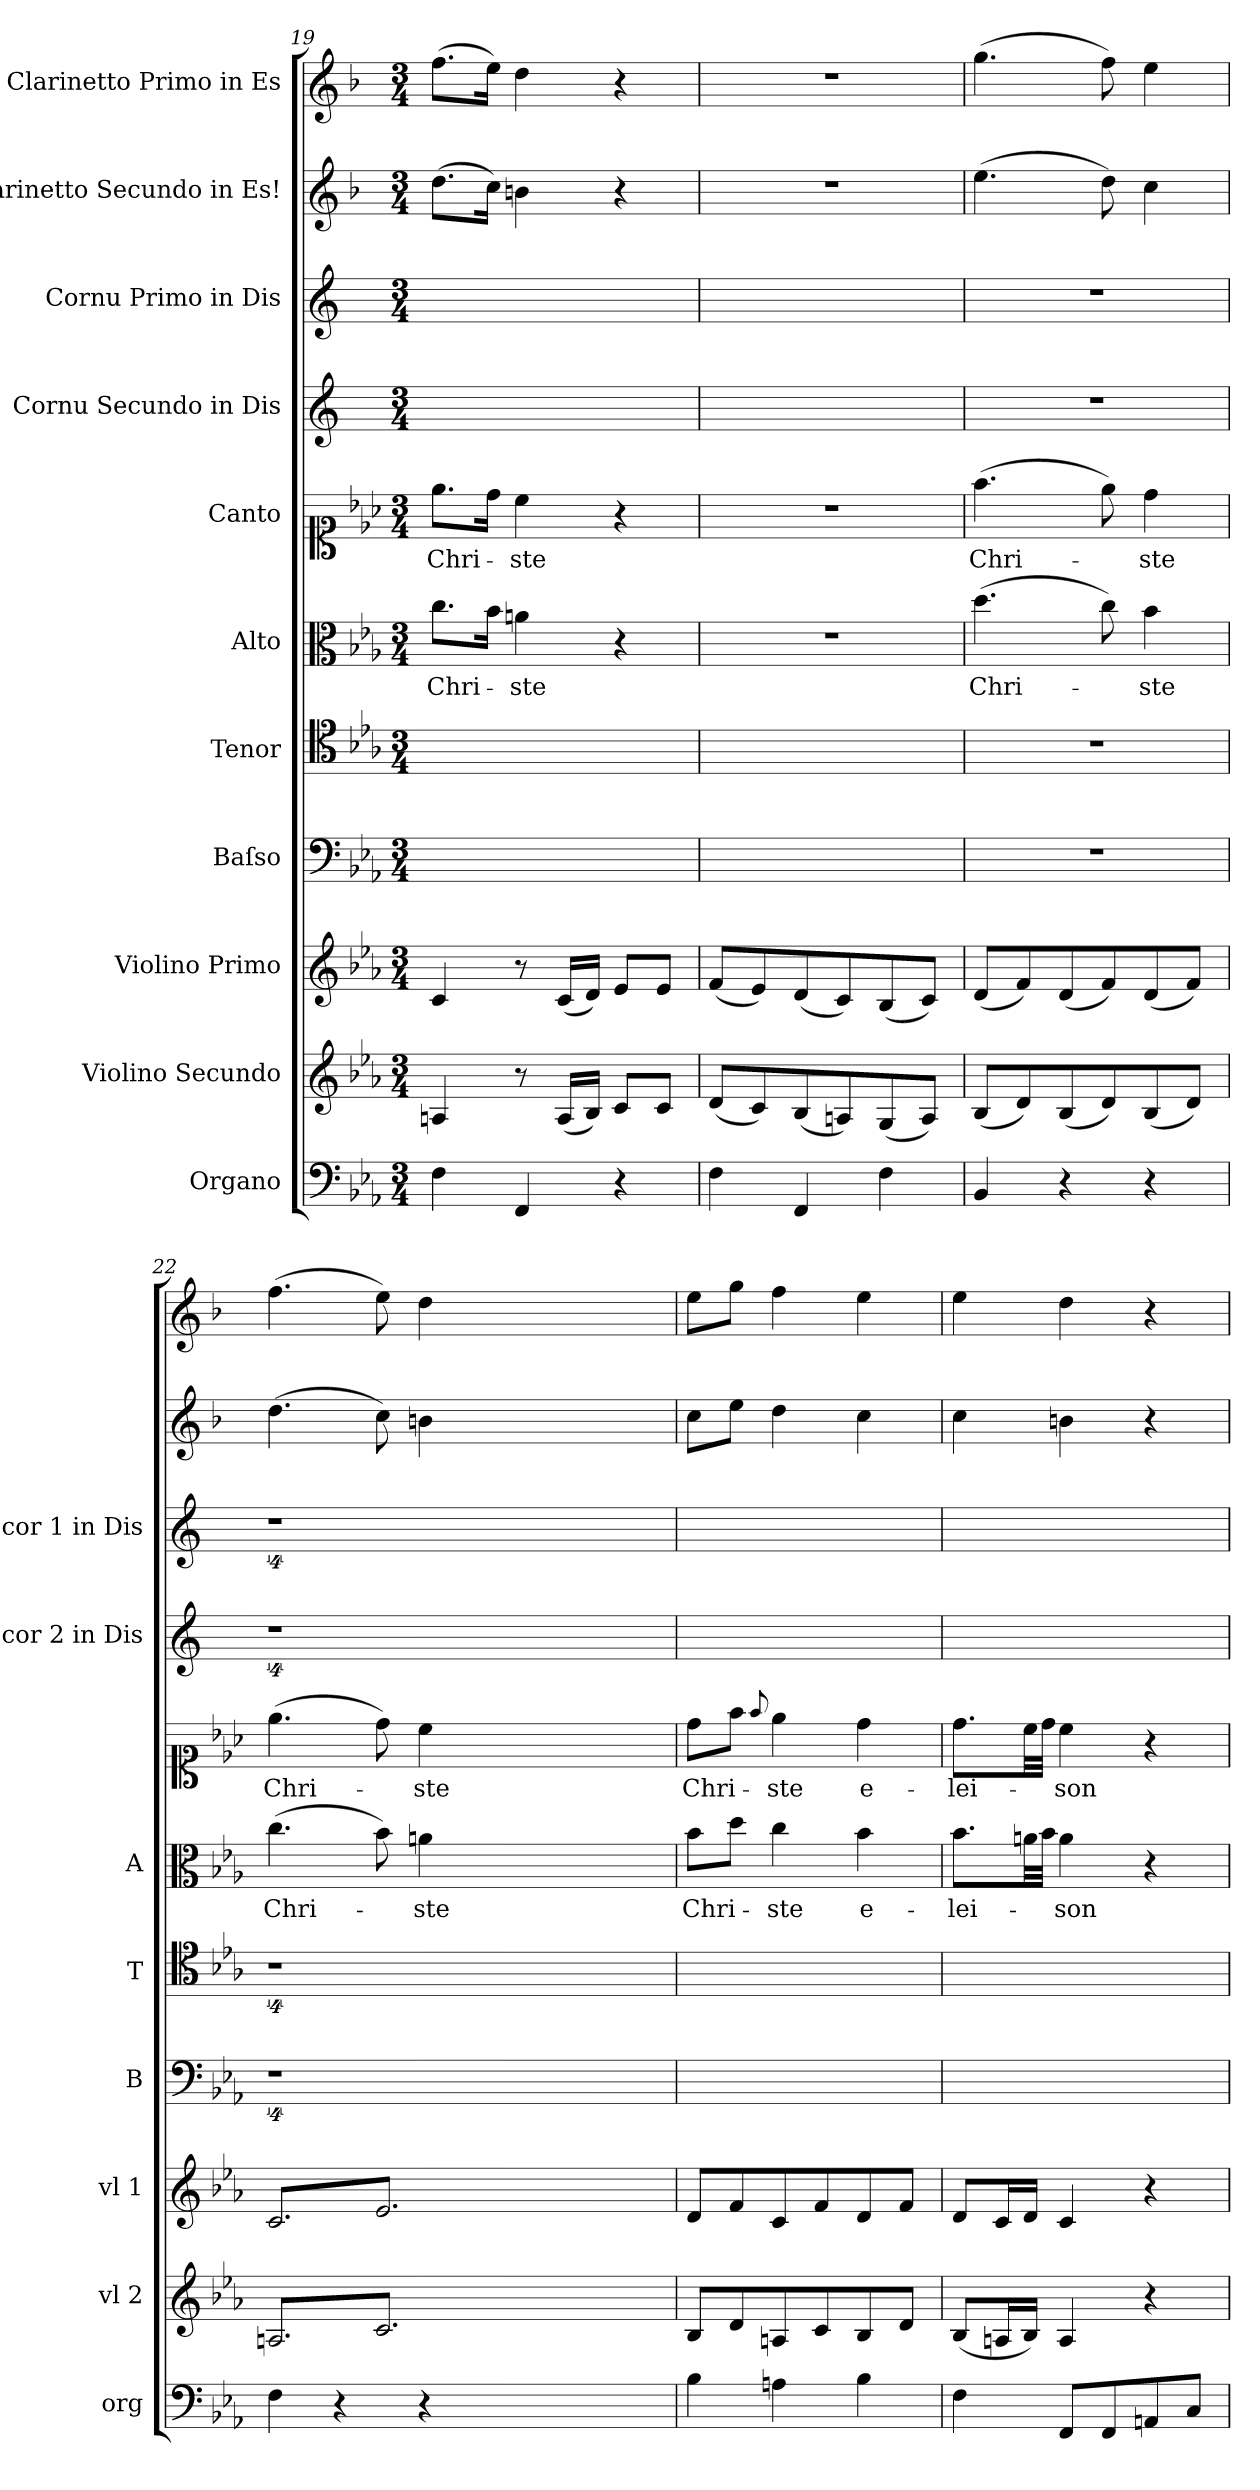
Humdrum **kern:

**kern	**kern	**kern	**kern	**kern	**kern	**text	**kern	**text	**kern	**kern	**kern	**kern
*part11	*part10	*part9	*part8	*part7	*part6	*part6	*part5	*part5	*part4	*part3	*part2	*part1
*staff11	*staff10	*staff9	*staff8	*staff7	*staff6	*staff6	*staff5	*staff5	*staff4	*staff3	*staff2	*staff1
*I"Organo	*I"Violino Secundo	*I"Violino Primo	*I"Baſso	*I"Tenor	*I"Alto	*	*I"Canto	*	*I"Cornu Secundo in Dis	*I"Cornu Primo in Dis	*I"Clarinetto Secundo in Es!	*I"Clarinetto Primo in Es
*I'org	*I'vl 2	*I'vl 1	*I'B	*I'T	*I'A	*	*	*	*I'cor 2 in Dis	*I'cor 1 in Dis	*	*
*clefF4	*clefG2	*clefG2	*clefF4	*clefC4	*clefC3	*	*clefC1	*	*clefG2	*clefG2	*clefG2	*clefG2
*	*	*	*	*	*	*	*	*	*ITrd-2c-3	*ITrd-2c-3	*ITrd1c2	*ITrd1c2
*k[b-e-a-]	*k[b-e-a-]	*k[b-e-a-]	*k[b-e-a-]	*k[b-e-a-]	*k[b-e-a-]	*	*k[b-e-a-]	*	*k[b-e-a-]	*k[b-e-a-]	*k[b-e-a-]	*k[b-e-a-]
*E-:	*E-:	*E-:	*E-:	*E-:	*E-:	*	*E-:	*	*E-:	*E-:	*E-:	*E-:
*M3/4	*M3/4	*M3/4	*M3/4	*M3/4	*M3/4	*	*M3/4	*	*M3/4	*M3/4	*M3/4	*M3/4
=19	=19	=19	=19	=19	=19	=19	=19	=19	=19	=19	=19	=19
!	!	!	!	!	!	!	!	!LO:LY:i	!	!	!	!
4F\	4An/	4c/	2.ryy	2.ryy	8.cc\L	Chri-	8.ee-\L	Chri-	2.ryy	2.ryy	(>8.cc\L	(>8.ee-\L
.	.	.	.	.	16b-\Jk	.	16dd\Jk	.	.	.	16b-\Jk)	16dd\Jk)
!	!	!	!	!	!	!	!	!LO:LY:i	!	!	!	!
4FF/	8r	8r	.	.	4an\	-ste	4cc\	-ste	.	.	4an\	4cc\
.	(<16A/LL	(<16c/LL	.	.	.	.	.	.	.	.	.	.
.	16B-/JJ)	16d/JJ)	.	.	.	.	.	.	.	.	.	.
4r	8c/L	8e-/L	.	.	4r	.	4r	.	.	.	4r	4r
.	8c/J	8e-/J	.	.	.	.	.	.	.	.	.	.
=20	=20	=20	=20	=20	=20	=20	=20	=20	=20	=20	=20	=20
4F\	(<8d/L	(<8f/L	2.ryy	2.ryy	2.r	.	2.r	.	2.ryy	2.ryy	2.r	2.r
.	8c/)	8e-/)	.	.	.	.	.	.	.	.	.	.
4FF/	(<8B-/	(<8d/	.	.	.	.	.	.	.	.	.	.
.	8An/)	8c/)	.	.	.	.	.	.	.	.	.	.
4F\	(<8G/	(<8B-/	.	.	.	.	.	.	.	.	.	.
.	8A/J)	8c/J)	.	.	.	.	.	.	.	.	.	.
=21	=21	=21	=21	=21	=21	=21	=21	=21	=21	=21	=21	=21
!	!	!	!	!	!	!	!	!LO:LY:i	!	!	!	!
4BB-/	(<8B-/L	(<8d/L	2.r	2.r	(>4.dd\	Chri-	(>4.ff\	Chri-	2.r	2.r	(>4.dd\	(>4.ff\
.	8d/)	8f/)	.	.	.	.	.	.	.	.	.	.
4r	(<8B-/	(<8d/	.	.	.	.	.	.	.	.	.	.
.	8d/)	8f/)	.	.	8cc\)	.	8ee-\)	.	.	.	8cc\)	8ee-\)
!	!	!	!	!	!	!	!	!LO:LY:i	!	!	!	!
4r	(<8B-/	(<8d/	.	.	4b-\	-ste	4dd\	-ste	.	.	4b-\	4dd\
.	8d/J)	8f/J)	.	.	.	.	.	.	.	.	.	.
=22	=22	=22	=22	=22	=22	=22	=22	=22	=22	=22	=22	=22
!	!	!	!	!	!	!LO:LY:i	!	!LO:LY:i	!	!	!	!
*	*tremolo	*	*	*	*	*	*	*	*	*	*	*
*	*	*tremolo	*	*	*	*	*	*	*	*	*	*
4F\	8An/L	8c/L	4%9r	4%9r	(>4.cc\	Chri-	(>4.ee-\	Chri-	4%9r	4%9r	(>4.cc\	(>4.ee-\
.	8c/	8e-/	.	.	.	.	.	.	.	.	.	.
4r	8An/	8c/	.	.	.	.	.	.	.	.	.	.
.	8c/	8e-/	.	.	8b-\)	.	8dd\)	.	.	.	8b-\)	8dd\)
!	!	!	!	!	!	!LO:LY:i	!	!LO:LY:i	!	!	!	!
4r	8An/	8c/	.	.	4an\	-ste	4cc\	-ste	.	.	4an\	4cc\
.	8c/J	8e-/J	.	.	.	.	.	.	.	.	.	.
*	*	*Xtremolo	*	*	*	*	*	*	*	*	*	*
*	*Xtremolo	*	*	*	*	*	*	*	*	*	*	*
1.ryy	1.ryy	1.ryy	.	.	1.ryy	.	1.ryy	.	.	.	1.ryy	1.ryy
.	.	.	.	.	.	.	.	.	.	.	.	.
.	.	.	.	.	.	.	.	.	.	.	.	.
=23	=23	=23	=23	=23	=23	=23	=23	=23	=23	=23	=23	=23
!	!	!	!	!	!	!LO:LY:i	!	!LO:LY:i	!	!	!	!
4B-\	8B-/L	8d/L	2.ryy	2.ryy	8b-\L	Chri-	8dd\L	Chri-	2.ryy	2.ryy	8b-\L	8dd\L
.	8d/	8f/	.	.	8dd\J	.	8ff\J	.	.	.	8dd\J	8ff\J
.	.	.	.	.	.	.	8qqff/	.	.	.	.	.
!	!	!	!	!	!	!LO:LY:i	!	!LO:LY:i	!	!	!	!
4An\	8An/	8c/	.	.	4cc\	-ste	4ee-\	-ste	.	.	4cc\	4ee-\
.	8c/	8f/	.	.	.	.	.	.	.	.	.	.
4B-\	8B-/	8d/	.	.	4b-\	e-	4dd\	e-	.	.	4b-\	4dd\
.	8d/J	8f/J	.	.	.	.	.	.	.	.	.	.
=24	=24	=24	=24	=24	=24	=24	=24	=24	=24	=24	=24	=24
4F\	(<8B-/L	8d/L	2.ryy	2.ryy	8.b-\L	-lei-	8.dd\L	-lei-	2.ryy	2.ryy	4b-\	4dd\
.	16An/L	16c/L	.	.	.	.	.	.	.	.	.	.
.	16B-/JJ)	16d/JJ	.	.	32an\LL	.	32cc\LL	.	.	.	.	.
.	.	.	.	.	32b-\JJJ	.	32dd\JJJ	.	.	.	.	.
8FF/L	4A/	4c/	.	.	4a\	-son	4cc\	-son	.	.	4an\	4cc\
8FF/	.	.	.	.	.	.	.	.	.	.	.	.
8AAn/	4r	4r	.	.	4r	.	4r	.	.	.	4r	4r
8C/J	.	.	.	.	.	.	.	.	.	.	.	.
=	=	=	=	=	=	=	=	=	=	=	=	=
*-	*-	*-	*-	*-	*-	*-	*-	*-	*-	*-	*-	*-
